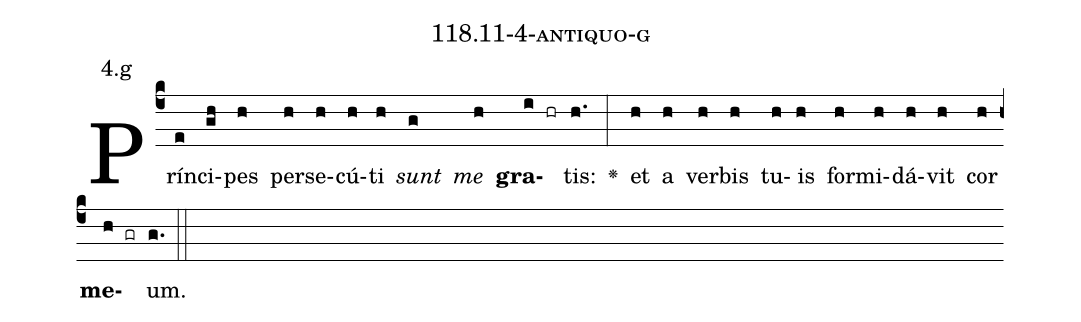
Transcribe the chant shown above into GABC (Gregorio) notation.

name: 118.11-4-antiquo-g;
annotation: 4.g;
%%
(c4)Prín(e)ci(gh)pes(h) per(h)se(h)cú(h)ti(h) <i>sunt</i>(g) <i>me</i>(h) <b>gra</b>(i hr)tis:(h.) <v>\greheightstar</v>(:) et(h) a(h) ver(h)bis(h) tu(h)is(h) for(h)mi(h)dá(h)vit(h) cor(h) <b>me</b>(h gr)um.(g.) (::)


%E(h) u(h) o(h) u(h) a(h) e.(g.) (::)
